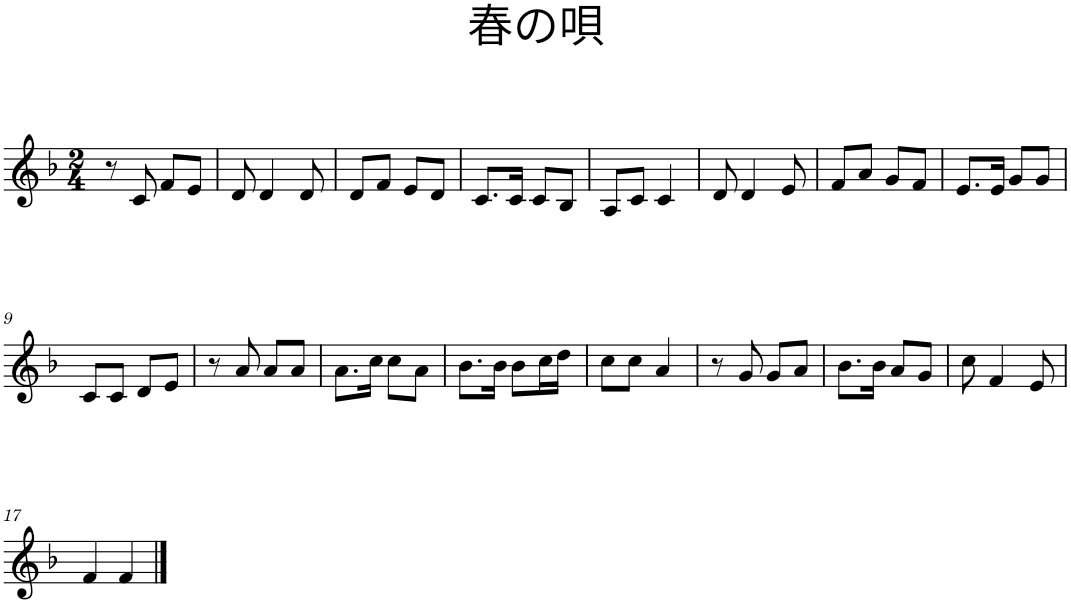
**kern
*part1
*staff1
*I"Piano
*I'Pno.
*clefG2
*k[b-]
*M2/4
=1
8r
8c/
8f/L
8e/J
=2
8d/
4d/
8d/
=3
8d/L
8f/J
8e/L
8d/J
=4
8.c/L
16c/Jk
8c/L
8B-/J
=5
8A/L
8c/J
4c/
=6
8d/
4d/
8e/
=7
8f/L
8a/J
8g/L
8f/J
=8
8.e/L
16e/Jk
8g/L
8g/J
!!LO:LB:g=z
=9
8c/L
8c/J
8d/L
8e/J
=10
8r
8a/
8a/L
8a/J
=11
8.a\L
16cc\Jk
8cc\L
8a\J
=12
8.b-\L
16b-\Jk
8b-\L
16cc\L
16dd\JJ
=13
8cc\L
8cc\J
4a/
=14
8r
8g/
8g/L
8a/J
=15
8.b-\L
16b-\Jk
8a/L
8g/J
=16
8cc\
4f/
8e/
!!LO:LB:g=z
=17
4f/
4f/
==
*-
